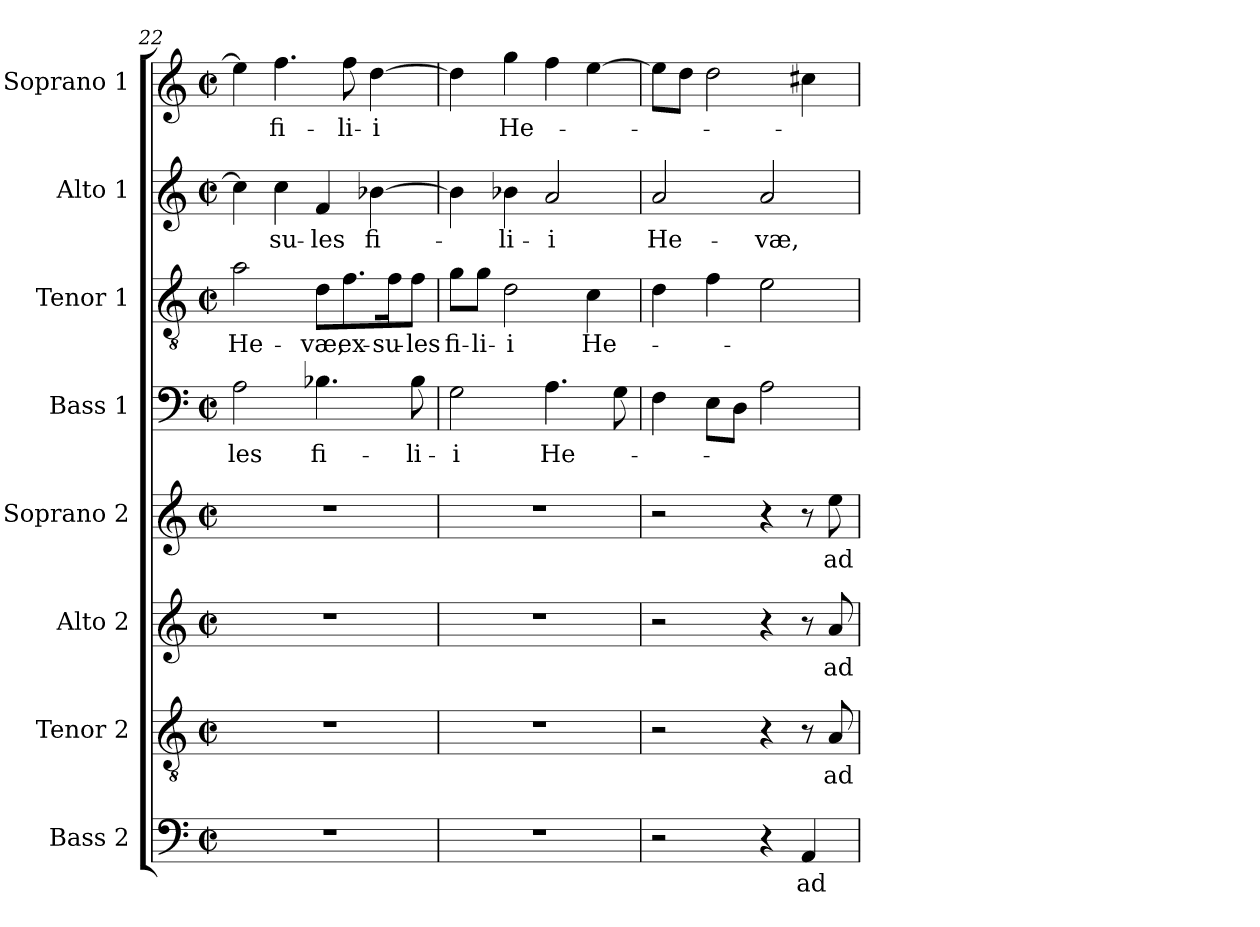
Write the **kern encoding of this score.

**kern	**text	**kern	**text	**kern	**text	**kern	**text	**kern	**text	**kern	**text	**kern	**text	**kern	**text
*part8	*part8	*part7	*part7	*part6	*part6	*part5	*part5	*part4	*part4	*part3	*part3	*part2	*part2	*part1	*part1
*staff8	*staff8	*staff7	*staff7	*staff6	*staff6	*staff5	*staff5	*staff4	*staff4	*staff3	*staff3	*staff2	*staff2	*staff1	*staff1
*I"Bass 2	*	*I"Tenor 2	*	*I"Alto 2	*	*I"Soprano 2	*	*I"Bass 1	*	*I"Tenor 1	*	*I"Alto 1	*	*I"Soprano 1	*
*I'B 2	*	*I'T 2	*	*I'A 2	*	*I'S 2	*	*I'B 1	*	*I'T 1	*	*I'A 1	*	*I'S 1	*
!!LO:PB:g=z
*clefF4	*	*clefGv2	*	*clefG2	*	*clefG2	*	*clefF4	*	*clefGv2	*	*clefG2	*	*clefG2	*
*k[]	*	*k[]	*	*k[]	*	*k[]	*	*k[]	*	*k[]	*	*k[]	*	*k[]	*
*C:	*	*C:	*	*C:	*	*C:	*	*C:	*	*C:	*	*C:	*	*C:	*
*M2/2	*	*M2/2	*	*M2/2	*	*M2/2	*	*M2/2	*	*M2/2	*	*M2/2	*	*M2/2	*
*met(c|)	*	*met(c|)	*	*met(c|)	*	*met(c|)	*	*met(c|)	*	*met(c|)	*	*met(c|)	*	*met(c|)	*
=22	=22	=22	=22	=22	=22	=22	=22	=22	=22	=22	=22	=22	=22	=22	=22
!	!	!	!	!	!	!	!	!	!LO:LY:b	!	!	!	!	!	!
!	!	!	!	!	!	!	!	!	!	!	!LO:LY:b	!	!	!	!
1r	.	1r	.	1r	.	1r	.	2A\	-les	2a\	He-	4cc\]	.	4ee\]	.
!	!	!	!	!	!	!	!	!	!	!	!	!	!LO:LY:b	!	!
!	!	!	!	!	!	!	!	!	!	!	!	!	!	!	!LO:LY:b
.	.	.	.	.	.	.	.	.	.	.	.	4cc\	-su-	4.ff\	fi-
!	!	!	!	!	!	!	!	!	!LO:LY:b	!	!	!	!	!	!
!	!	!	!	!	!	!	!	!	!	!	!LO:LY:b	!	!	!	!
!	!	!	!	!	!	!	!	!	!	!	!	!	!LO:LY:b	!	!
.	.	.	.	.	.	.	.	4.B-X\	fi-	8d\L	-væ,	4f/	-les	.	.
!	!	!	!	!	!	!	!	!	!	!	!LO:LY:b	!	!	!	!
!	!	!	!	!	!	!	!	!	!	!	!	!	!	!	!LO:LY:b
.	.	.	.	.	.	.	.	.	.	8.f\	ex-	.	.	8ff\	-li-
!	!	!	!	!	!	!	!	!	!	!	!	!	!LO:LY:b	!	!
!	!	!	!	!	!	!	!	!	!	!	!	!	!	!	!LO:LY:b
.	.	.	.	.	.	.	.	.	.	.	.	[4b-X\	fi-	[4dd\	-i
!	!	!	!	!	!	!	!	!	!	!	!LO:LY:b	!	!	!	!
.	.	.	.	.	.	.	.	.	.	16f\k	-su-	.	.	.	.
!	!	!	!	!	!	!	!	!	!LO:LY:b	!	!	!	!	!	!
!	!	!	!	!	!	!	!	!	!	!	!LO:LY:b	!	!	!	!
.	.	.	.	.	.	.	.	8B-\	-li-	8f\J	-les	.	.	.	.
=23	=23	=23	=23	=23	=23	=23	=23	=23	=23	=23	=23	=23	=23	=23	=23
!	!	!	!	!	!	!	!	!	!LO:LY:b	!	!	!	!	!	!
!	!	!	!	!	!	!	!	!	!	!	!LO:LY:b	!	!	!	!
1r	.	1r	.	1r	.	1r	.	2G\	-i	8g\L	fi-	4b-\]	.	4dd\]	.
!	!	!	!	!	!	!	!	!	!	!	!LO:LY:b	!	!	!	!
.	.	.	.	.	.	.	.	.	.	8g\J	-li-	.	.	.	.
!	!	!	!	!	!	!	!	!	!	!	!LO:LY:b	!	!	!	!
!	!	!	!	!	!	!	!	!	!	!	!	!	!LO:LY:b	!	!
!	!	!	!	!	!	!	!	!	!	!	!	!	!	!	!LO:LY:b
.	.	.	.	.	.	.	.	.	.	2d\	-i	4b-X\	-li-	4gg\	He-
!	!	!	!	!	!	!	!	!	!LO:LY:b	!	!	!	!	!	!
!	!	!	!	!	!	!	!	!	!	!	!	!	!LO:LY:b	!	!
.	.	.	.	.	.	.	.	4.A\	He-	.	.	2a/	-i	4ff\	.
!	!	!	!	!	!	!	!	!	!	!	!LO:LY:b	!	!	!	!
.	.	.	.	.	.	.	.	.	.	4c\	He-	.	.	[4ee\	.
.	.	.	.	.	.	.	.	8G\	.	.	.	.	.	.	.
=24	=24	=24	=24	=24	=24	=24	=24	=24	=24	=24	=24	=24	=24	=24	=24
!	!	!	!	!	!	!	!	!	!	!	!	!	!LO:LY:b	!	!
2r	.	2r	.	2r	.	2r	.	4F\	.	4d\	.	2a/	He-	8ee\L]	.
.	.	.	.	.	.	.	.	.	.	.	.	.	.	8dd\J	.
.	.	.	.	.	.	.	.	8E\L	.	4f\	.	.	.	2dd\	.
.	.	.	.	.	.	.	.	8D\J	.	.	.	.	.	.	.
!	!	!	!	!	!	!	!	!	!	!	!	!	!LO:LY:b	!	!
4r	.	4r	.	4r	.	4r	.	2A\	.	2e\	.	2a/	-væ,	.	.
!	!LO:LY:b	!	!	!	!	!	!	!	!	!	!	!	!	!	!
4AA/	ad	8r	.	8r	.	8r	.	.	.	.	.	.	.	4cc#X\	.
!	!	!	!LO:LY:b	!	!	!	!	!	!	!	!	!	!	!	!
!	!	!	!	!	!LO:LY:b	!	!	!	!	!	!	!	!	!	!
!	!	!	!	!	!	!	!LO:LY:b	!	!	!	!	!	!	!	!
.	.	8A/	ad	8a/	ad	8ee\	ad	.	.	.	.	.	.	.	.
=	=	=	=	=	=	=	=	=	=	=	=	=	=	=	=
*-	*-	*-	*-	*-	*-	*-	*-	*-	*-	*-	*-	*-	*-	*-	*-
